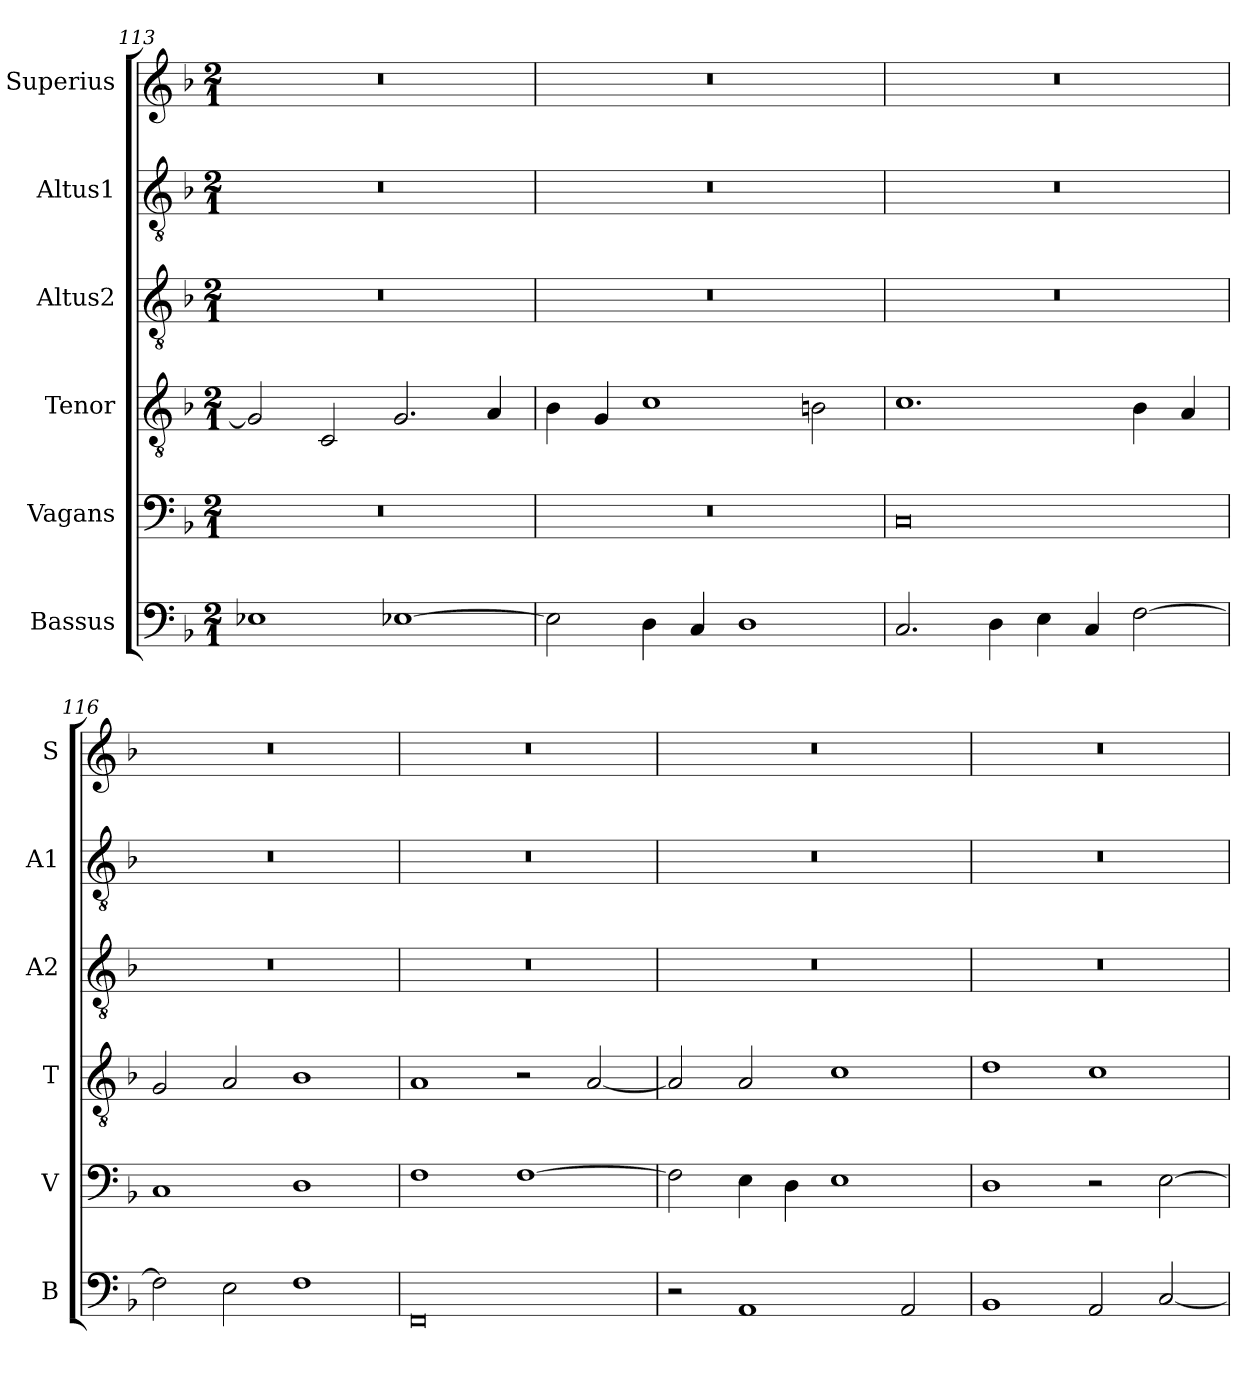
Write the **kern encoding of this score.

**kern	**kern	**kern	**kern	**kern	**kern
*part6	*part5	*part4	*part3	*part2	*part1
*staff6	*staff5	*staff4	*staff3	*staff2	*staff1
*I"Bassus	*I"Vagans	*I"Tenor	*I"Altus2	*I"Altus1	*I"Superius
*I'B	*I'V	*I'T	*I'A2	*I'A1	*I'S
*clefF4	*clefF4	*clefGv2	*clefGv2	*clefGv2	*clefG2
*k[b-]	*k[b-]	*k[b-]	*k[b-]	*k[b-]	*k[b-]
*M2/1	*M2/1	*M2/1	*M2/1	*M2/1	*M2/1
=113	=113	=113	=113	=113	=113
1E-X	0r	2G/]	0r	0r	0r
.	.	2C/	.	.	.
[1E-X	.	2.G/	.	.	.
.	.	4A/	.	.	.
=114	=114	=114	=114	=114	=114
2E-\]	0r	4B-\	0r	0r	0r
.	.	4G/	.	.	.
4D\	.	1c	.	.	.
4C/	.	.	.	.	.
1D	.	.	.	.	.
.	.	2Bn\	.	.	.
=115	=115	=115	=115	=115	=115
2.C/	0C	1.c	0r	0r	0r
4D\	.	.	.	.	.
4E\	.	.	.	.	.
4C/	.	.	.	.	.
[2F\	.	4B-\	.	.	.
.	.	4A/	.	.	.
=116	=116	=116	=116	=116	=116
2F\]	1C	2G/	0r	0r	0r
2E\	.	2A/	.	.	.
1F	1D	1B-	.	.	.
=117	=117	=117	=117	=117	=117
0FF	1F	1A	0r	0r	0r
.	[1F	2r	.	.	.
.	.	[2A/	.	.	.
=118	=118	=118	=118	=118	=118
2r	2F\]	2A/]	0r	0r	0r
1AA	4E\	2A/	.	.	.
.	4D\	.	.	.	.
.	1E	1c	.	.	.
2AA/	.	.	.	.	.
=119	=119	=119	=119	=119	=119
1BB-	1D	1d	0r	0r	0r
2AA/	2r	1c	.	.	.
[2C/	[2E\	.	.	.	.
=	=	=	=	=	=
*-	*-	*-	*-	*-	*-
